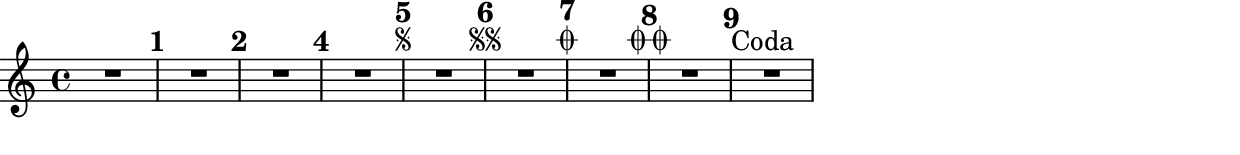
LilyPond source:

%% Generated by lilypond-book
%% Options: [exampleindent=10.16\mm,indent=0\mm,line-width=160\mm]
\include "lilypond-book-preamble.ly"


% ****************************************************************
% Start cut-&-pastable-section
% ****************************************************************

#(ly:set-option 'eps-box-padding 3.000000)



\paper {
  indent = 0\mm
  line-width = 160\mm
  % offset the left padding, also add 1mm as lilypond creates cropped
  % images with a little space on the right
  line-width = #(- line-width (* mm  3.000000) (* mm 1))
}

\layout {
  
}




% ****************************************************************
% ly snippet:
% ****************************************************************
\sourcefilename "/lilypond-2.24.3/input/regression/mark-tracking-conflict-default-rehearsal-mark.ly"
\sourcefileline 0
\version "2.23.6"
#(ly:set-option 'warning-as-error #t)

\header {
  texidoc = "LilyPond issues warnings when @code{\\mark \\default}
conflicts with certain other simultaneous marks, and engraves only the
first.

Rehearsal marks 1, 2, and@tie{}4 should appear alone.  Rehearsal marks
5 to@tie{}9 should appear with various performance marks."
}

\layout {
  \context {
    \Score
    rehearsalMarkFormatter = #format-mark-numbers
  }
}

\parallelMusic upper,lower {
  R1 \mark \default |
  R1 \mark "A!"     |
  #(ly:expect-warning (ly:translate-cpp-warning-scheme
                       "conflict with event: `%s'") "rehearsal-mark-event")
  #(ly:expect-warning (ly:translate-cpp-warning-scheme
                       "discarding event: `%s'") "ad-hoc-mark-event")

  R1 \mark \default |
  R1 \mark \default |
  %% no warning

  R1 \mark \default |
  R1 \mark 4        |
  %% no warning

  R1 \mark \default |
  R1 \segnoMark \default |
  %% no warning

  R1 \mark \default |
  R1 \segnoMark 2 |
  %% no warning

  R1 \mark \default |
  R1 \codaMark \default |
  %% no warning

  R1 \mark \default |
  R1 \codaMark 2 |
  %% no warning

  R1 \mark \default |
  R1 \sectionLabel "Coda" |
  %% no warning

  R1 |
  R1 |
}

\new Staff <<
  \new Voice \upper
  \new Voice \lower
>>



% ****************************************************************
% end ly snippet
% ****************************************************************
